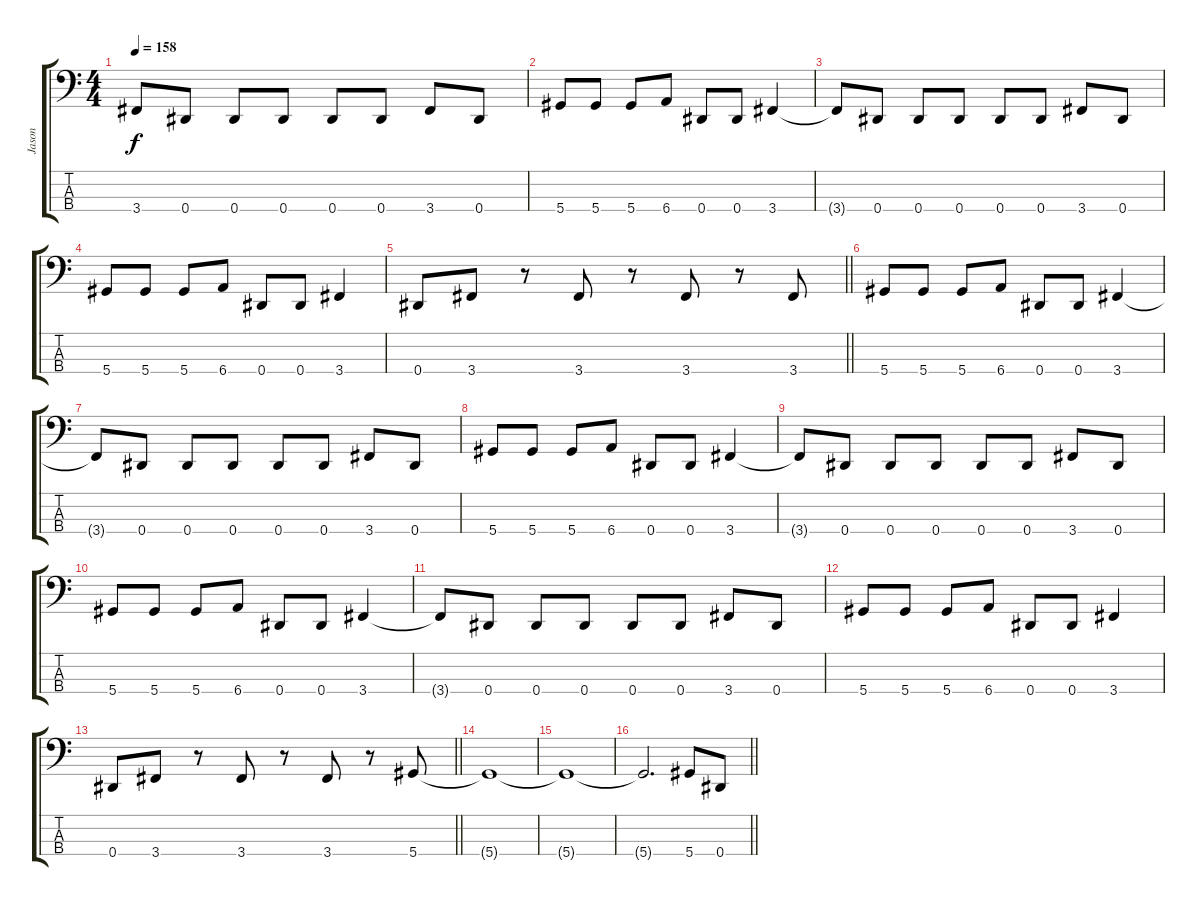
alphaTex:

\track ("Jason" "Jason") {instrument electricbassfinger}
\staff {score tabs}
\tuning (Gb2 Db2 Ab1 Eb1) {hide}
\ts (4 4)
\tempo 158
\clef f4
\ks c
3.4{t}.8{dy f} 0.4.8 0.4.8 0.4.8 0.4.8 0.4.8 3.4.8 0.4.8 |
5.4.8 5.4.8 5.4.8 6.4.8 0.4.8 0.4.8 3.4.4 |
3.4{t}.8 0.4.8 0.4.8 0.4.8 0.4.8 0.4.8 3.4.8 0.4.8 |
5.4.8 5.4.8 5.4.8 6.4.8 0.4.8 0.4.8 3.4.4 |
\barLineRight lightlight
0.4.8 3.4.8 r.8 3.4.8 r.8 3.4.8 r.8 3.4.8 |
\section ("" "")
5.4.8 5.4.8 5.4.8 6.4.8 0.4.8 0.4.8 3.4.4 |
3.4{t}.8 0.4.8 0.4.8 0.4.8 0.4.8 0.4.8 3.4.8 0.4.8 |
5.4.8 5.4.8 5.4.8 6.4.8 0.4.8 0.4.8 3.4.4 |
3.4{t}.8 0.4.8 0.4.8 0.4.8 0.4.8 0.4.8 3.4.8 0.4.8 |
5.4.8 5.4.8 5.4.8 6.4.8 0.4.8 0.4.8 3.4.4 |
3.4{t}.8 0.4.8 0.4.8 0.4.8 0.4.8 0.4.8 3.4.8 0.4.8 |
5.4.8 5.4.8 5.4.8 6.4.8 0.4.8 0.4.8 3.4.4 |
\barLineRight lightlight
0.4.8 3.4.8 r.8 3.4.8 r.8 3.4.8 r.8 5.4.8 |
\section ("" "")
5.4{t}.1 |
5.4{t}.1 |
\barLineRight lightlight
5.4{t}.2{d} 5.4.8 0.4.8
